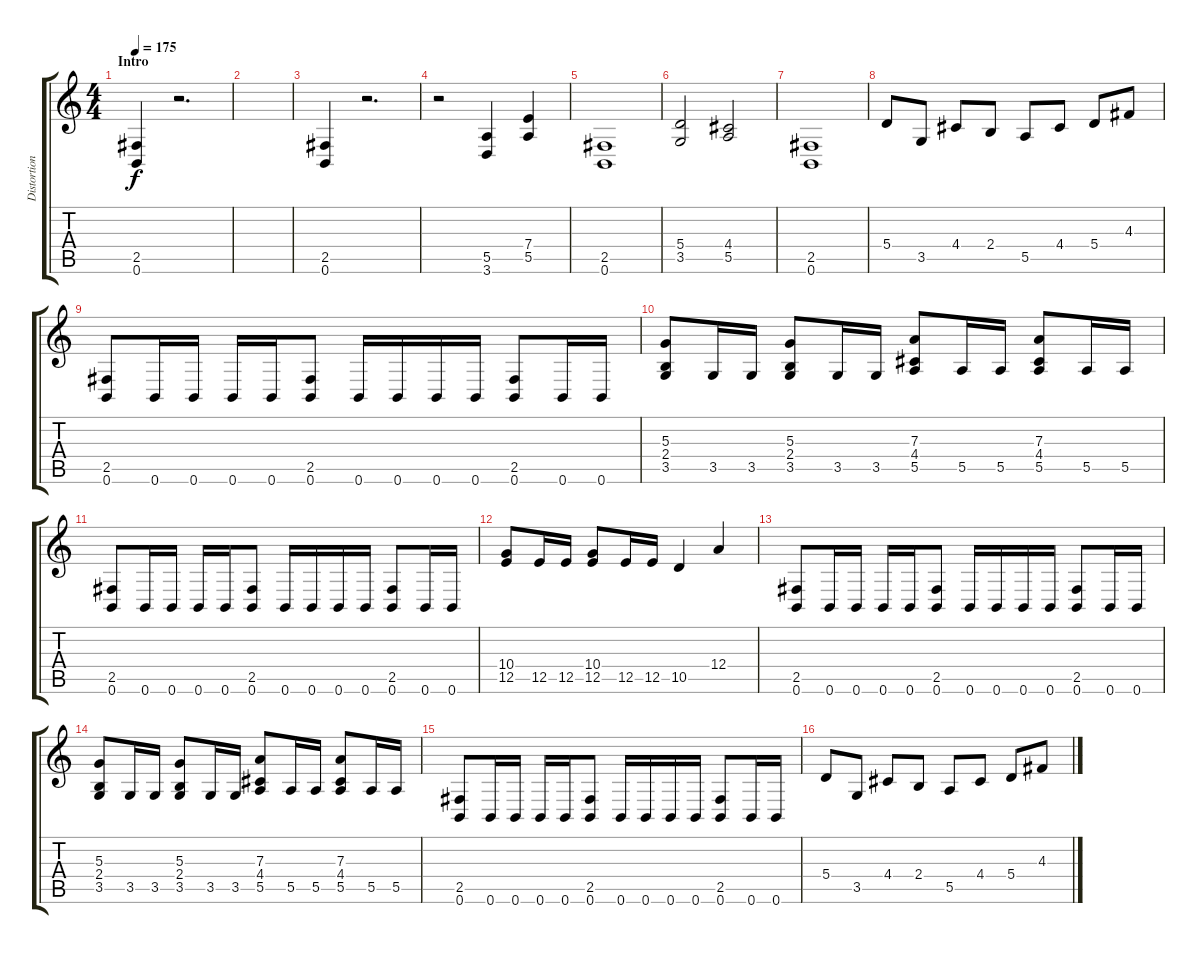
\track ("Distortion II / Jack" "Distortion") {instrument distortionguitar}
\staff {score tabs}
\tuning (B3 Gb3 D3 A2 E2 B1) {hide}
\ts (4 4)
\section ("" "Intro")
\tempo 175
\clef g2
\ks c
(2.5 0.6).4{dy f instrument distortionguitar} r.2{d} |
|
(2.5 0.6).4 r.2{d} |
r.2 (5.5 3.6).4 (7.4 5.5).4 |
(2.5 0.6).1 |
(5.4 3.5).2 (4.4 5.5).2 |
(2.5 0.6).1 |
5.4.8 3.5.8 4.4.8 2.4.8 5.5.8 4.4.8 5.4.8 4.3.8 |
(2.5 0.6).8 0.6.16 0.6.16 0.6.16 0.6.16 (2.5 0.6).8 0.6.16 0.6.16 0.6.16 0.6.16 (2.5 0.6).8 0.6.16 0.6.16 |
(5.3 2.4 3.5).8 3.5.16 3.5.16 (5.3 2.4 3.5).8 3.5.16 3.5.16 (7.3 4.4 5.5).8 5.5.16 5.5.16 (7.3 4.4 5.5).8 5.5.16 5.5.16 |
(2.5 0.6).8 0.6.16 0.6.16 0.6.16 0.6.16 (2.5 0.6).8 0.6.16 0.6.16 0.6.16 0.6.16 (2.5 0.6).8 0.6.16 0.6.16 |
(10.4 12.5).8 12.5.16 12.5.16 (10.4 12.5).8 12.5.16 12.5.16 10.5.4 12.4.4 |
(2.5 0.6).8 0.6.16 0.6.16 0.6.16 0.6.16 (2.5 0.6).8 0.6.16 0.6.16 0.6.16 0.6.16 (2.5 0.6).8 0.6.16 0.6.16 |
(5.3 2.4 3.5).8 3.5.16 3.5.16 (5.3 2.4 3.5).8 3.5.16 3.5.16 (7.3 4.4 5.5).8 5.5.16 5.5.16 (7.3 4.4 5.5).8 5.5.16 5.5.16 |
(2.5 0.6).8 0.6.16 0.6.16 0.6.16 0.6.16 (2.5 0.6).8 0.6.16 0.6.16 0.6.16 0.6.16 (2.5 0.6).8 0.6.16 0.6.16 |
5.4.8 3.5.8 4.4.8 2.4.8 5.5.8 4.4.8 5.4.8 4.3.8
